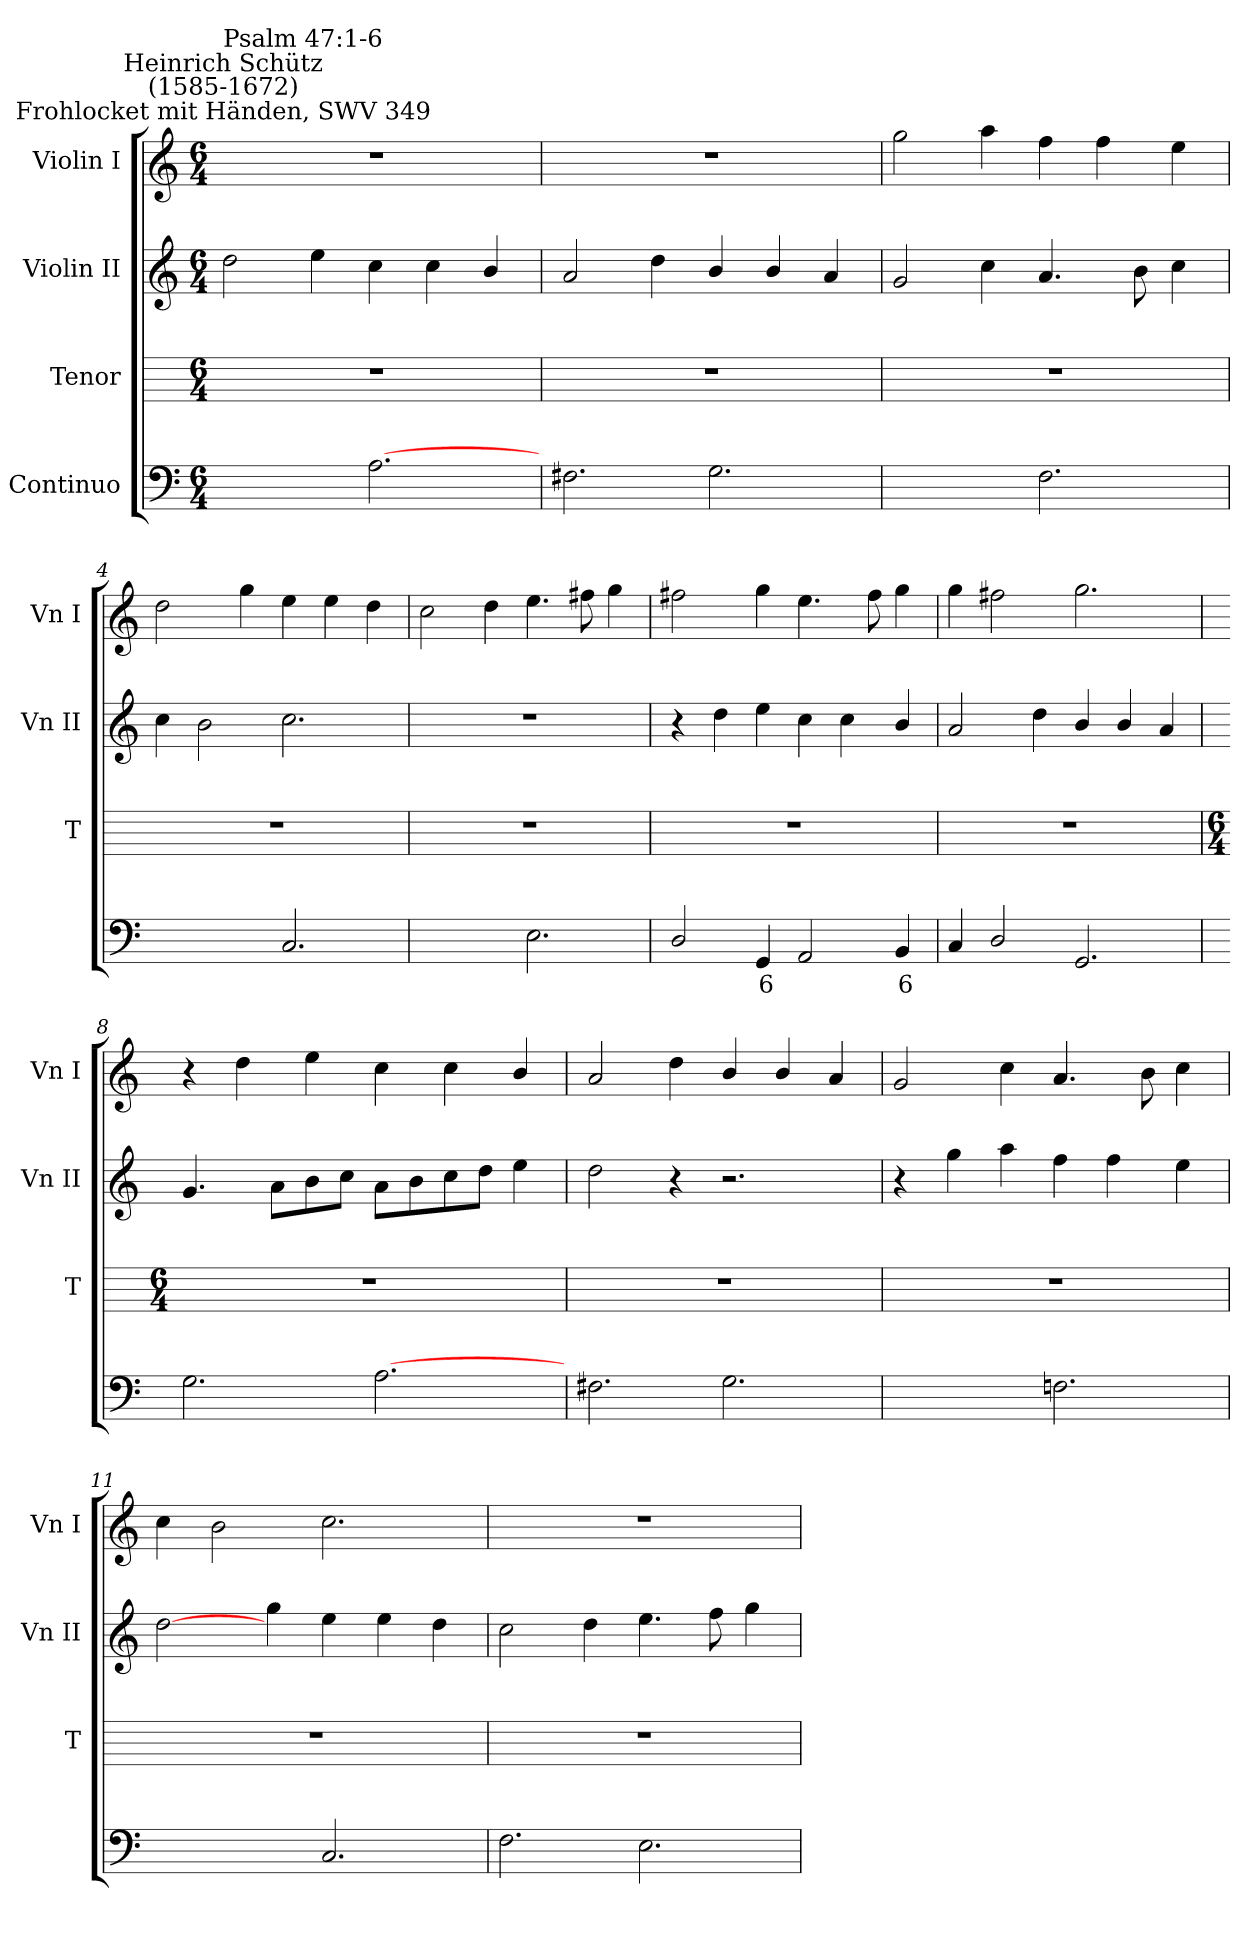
**kern	**text	**kern	**kern	**kern
*part4	*part4	*part3	*part2	*part1
*staff4	*staff4	*staff3	*staff2	*staff1
*I"Continuo	*	*I"Tenor	*I"Violin II	*I"Violin I
*	*	*I'T	*I'Vn II	*I'Vn I
*clefF4	*	*	*clefG2	*clefG2
*k[]	*	*	*k[]	*k[]
*C:	*	*	*C:	*C:
*M6/4	*	*M6/4	*M6/4	*M6/4
=1	=1	=1	=1	=1
!	!	!	!	!LO:TX:a:cj:t=Frohlocket mit Händen, SWV 349
!	!	!	!	!LO:TX:a:cj:t=Heinrich Schütz\n(1585-1672)
!	!	!	!	!LO:TX:a:t=Psalm 47&colon;1-6
!	!LO:LY:b	!	!	!LO:N:vis=1
[2Gyy	5	1.r	2dd	1.r
!	!LO:LY:b	!	!	!
4Gyy]	6	.	4ee	.
[2.A	.	.	4cc	.
.	.	.	4cc	.
.	.	.	4b/	.
=2	=2	=2	=2	=2
!	!	!	!	!LO:N:vis=1
2.F#X	.	1.r	2a	1.r
.	.	.	4dd	.
2.G	.	.	4b/	.
.	.	.	4b/	.
.	.	.	4a	.
=3	=3	=3	=3	=3
!	!LO:LY:b	!	!	!
[2Eyy	5	1.r	2g	2gg
!	!LO:LY:b	!	!	!
4Eyy]	6	.	4cc	4aa
2.F	.	.	4.a	4ff
.	.	.	.	4ff
.	.	.	8b	.
.	.	.	4cc	4ee
=4	=4	=4	=4	=4
!	!LO:LY:b	!	!	!
[4Gyy	4	1.r	4cc	2dd
!	!LO:LY:b	!	!	!
2Gyy]	3	.	2b	.
.	.	.	.	4gg
2.C	.	.	2.cc	4ee
.	.	.	.	4ee
.	.	.	.	4dd
=5	=5	=5	=5	=5
!	!LO:LY:b	!	!LO:N:vis=1	!
[2Fyy	5	1.r	1.r	2cc
!	!LO:LY:b	!	!	!
4Fyy]	6	.	.	4dd
2.E	.	.	.	4.ee
.	.	.	.	8ff#X
.	.	.	.	4gg
=6	=6	=6	=6	=6
2D/	.	1.r	4r	2ff#X
.	.	.	4dd	.
!	!LO:LY:b	!	!	!
4GG	6	.	4ee	4gg
2AA	.	.	4cc	4.ee
.	.	.	4cc	.
.	.	.	.	8ff#
!	!LO:LY:b	!	!	!
4BB	6	.	4b/	4gg
=7	=7	=7	=7	=7
4C	.	1.r	2a	4gg
2D/	.	.	.	2ff#X
.	.	.	4dd	.
2.GG	.	.	4b/	2.gg
.	.	.	4b/	.
.	.	.	4a	.
!!LO:LB:g=z
=8	=8	=8	=8	=8
*	*	*M6/4	*	*
2.G	.	1.r	4.g	4r
.	.	.	.	4dd
.	.	.	8aL	.
.	.	.	8b	4ee
.	.	.	8ccJ	.
[2.A	.	.	8aL	4cc
.	.	.	8b	.
.	.	.	8cc	4cc
.	.	.	8ddJ	.
.	.	.	4ee	4b/
=9	=9	=9	=9	=9
2.F#X	.	1.r	2dd	2a
.	.	.	4r	4dd
2.G	.	.	2.r	4b/
.	.	.	.	4b/
.	.	.	.	4a
=10	=10	=10	=10	=10
!	!LO:LY:b	!	!	!
[2Eyy	5	1.r	4r	2g
.	.	.	4gg	.
!	!LO:LY:b	!	!	!
4Eyy]	6	.	4aa	4cc
2.Fn	.	.	4ff	4.a
.	.	.	4ff	.
.	.	.	.	8b
.	.	.	4ee	4cc
=11	=11	=11	=11	=11
!	!LO:LY:b	!	!	!
[4Gyy	4	1.r	[2dd	4cc
!	!LO:LY:b	!	!	!
2Gyy]	3	.	.	2b
.	.	.	4gg	.
2.C	.	.	4ee	2.cc
.	.	.	4ee	.
.	.	.	4dd	.
=12	=12	=12	=12	=12
!	!	!	!	!LO:N:vis=1
2.F	.	1.r	2cc	1.r
.	.	.	4dd	.
2.E	.	.	4.ee	.
.	.	.	8ff	.
.	.	.	4gg	.
=	=	=	=	=
*-	*-	*-	*-	*-
